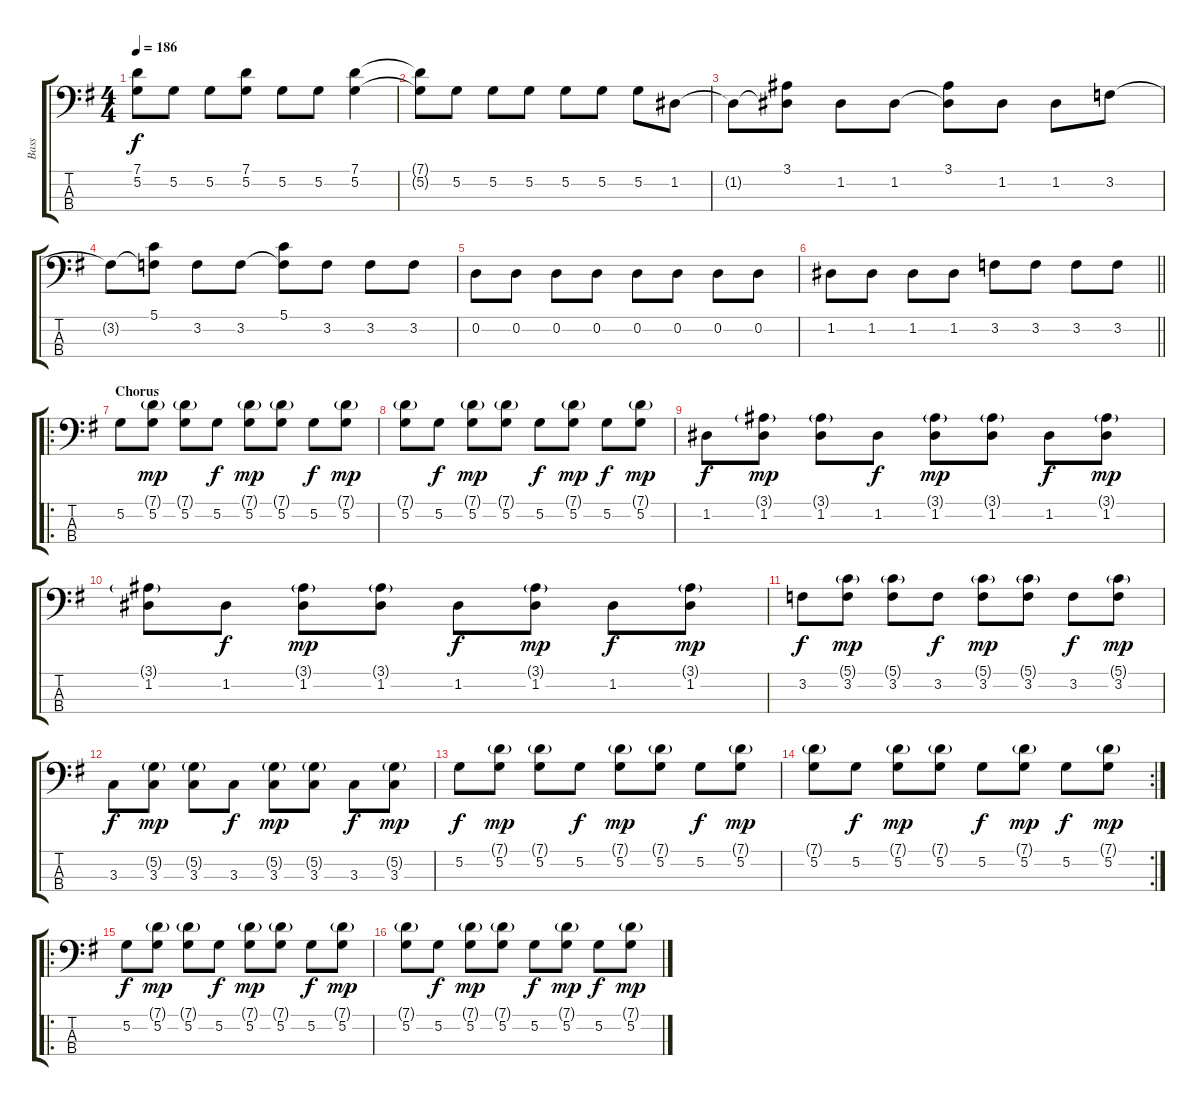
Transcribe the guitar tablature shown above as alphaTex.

\track ("Bass" "Bass") {instrument electricbassfinger}
\staff {score tabs}
\tuning (G2 D2 A1 E1) {hide}
\ts (4 4)
\tempo 186
\clef f4
\ks g
(7.1 5.2).8{dy f} 5.2.8 5.2.8 (7.1 5.2).8 5.2.8 5.2.8 (7.1 5.2).4 |
(7.1{t} 5.2{t}).8 5.2.8 5.2.8 5.2.8 5.2.8 5.2.8 5.2.8 1.2.8 |
1.2{t}.8 (3.1 1.2{t}).8 1.2.8 1.2.8 (3.1 1.2{t}).8 1.2.8 1.2.8 3.2.8 |
3.2{t}.8 (5.1 3.2{t}).8 3.2.8 3.2.8 (5.1 3.2{t}).8 3.2.8 3.2.8 3.2.8 |
0.2.8 0.2.8 0.2.8 0.2.8 0.2.8 0.2.8 0.2.8 0.2.8 |
\barLineRight lightlight
1.2.8 1.2.8 1.2.8 1.2.8 3.2.8 3.2.8 3.2.8 3.2.8 |
\ro
\section ("" "Chorus")
5.2.8 (7.1{g} 5.2).8{dy mp} (7.1{g} 5.2).8 5.2.8{dy f} (7.1{g} 5.2).8{dy mp} (7.1{g} 5.2).8 5.2.8{dy f} (7.1{g} 5.2).8{dy mp} |
(7.1{g} 5.2).8 5.2.8{dy f} (7.1{g} 5.2).8{dy mp} (7.1{g} 5.2).8 5.2.8{dy f} (7.1{g} 5.2).8{dy mp} 5.2.8{dy f} (7.1{g} 5.2).8{dy mp} |
1.2.8{dy f} (3.1{g} 1.2).8{dy mp} (3.1{g} 1.2).8 1.2.8{dy f} (3.1{g} 1.2).8{dy mp} (3.1{g} 1.2).8 1.2.8{dy f} (3.1{g} 1.2).8{dy mp} |
(3.1{g} 1.2).8 1.2.8{dy f} (3.1{g} 1.2).8{dy mp} (3.1{g} 1.2).8 1.2.8{dy f} (3.1{g} 1.2).8{dy mp} 1.2.8{dy f} (3.1{g} 1.2).8{dy mp} |
3.2.8{dy f} (5.1{g} 3.2).8{dy mp} (5.1{g} 3.2).8 3.2.8{dy f} (5.1{g} 3.2).8{dy mp} (5.1{g} 3.2).8 3.2.8{dy f} (5.1{g} 3.2).8{dy mp} |
3.3.8{dy f} (5.2{g} 3.3).8{dy mp} (5.2{g} 3.3).8 3.3.8{dy f} (5.2{g} 3.3).8{dy mp} (5.2{g} 3.3).8 3.3.8{dy f} (5.2{g} 3.3).8{dy mp} |
5.2.8{dy f} (7.1{g} 5.2).8{dy mp} (7.1{g} 5.2).8 5.2.8{dy f} (7.1{g} 5.2).8{dy mp} (7.1{g} 5.2).8 5.2.8{dy f} (7.1{g} 5.2).8{dy mp} |
\rc 2
(7.1{g} 5.2).8 5.2.8{dy f} (7.1{g} 5.2).8{dy mp} (7.1{g} 5.2).8 5.2.8{dy f} (7.1{g} 5.2).8{dy mp} 5.2.8{dy f} (7.1{g} 5.2).8{dy mp} |
\ro
5.2.8{dy f} (7.1{g} 5.2).8{dy mp} (7.1{g} 5.2).8 5.2.8{dy f} (7.1{g} 5.2).8{dy mp} (7.1{g} 5.2).8 5.2.8{dy f} (7.1{g} 5.2).8{dy mp} |
(7.1{g} 5.2).8 5.2.8{dy f} (7.1{g} 5.2).8{dy mp} (7.1{g} 5.2).8 5.2.8{dy f} (7.1{g} 5.2).8{dy mp} 5.2.8{dy f} (7.1{g} 5.2).8{dy mp}
